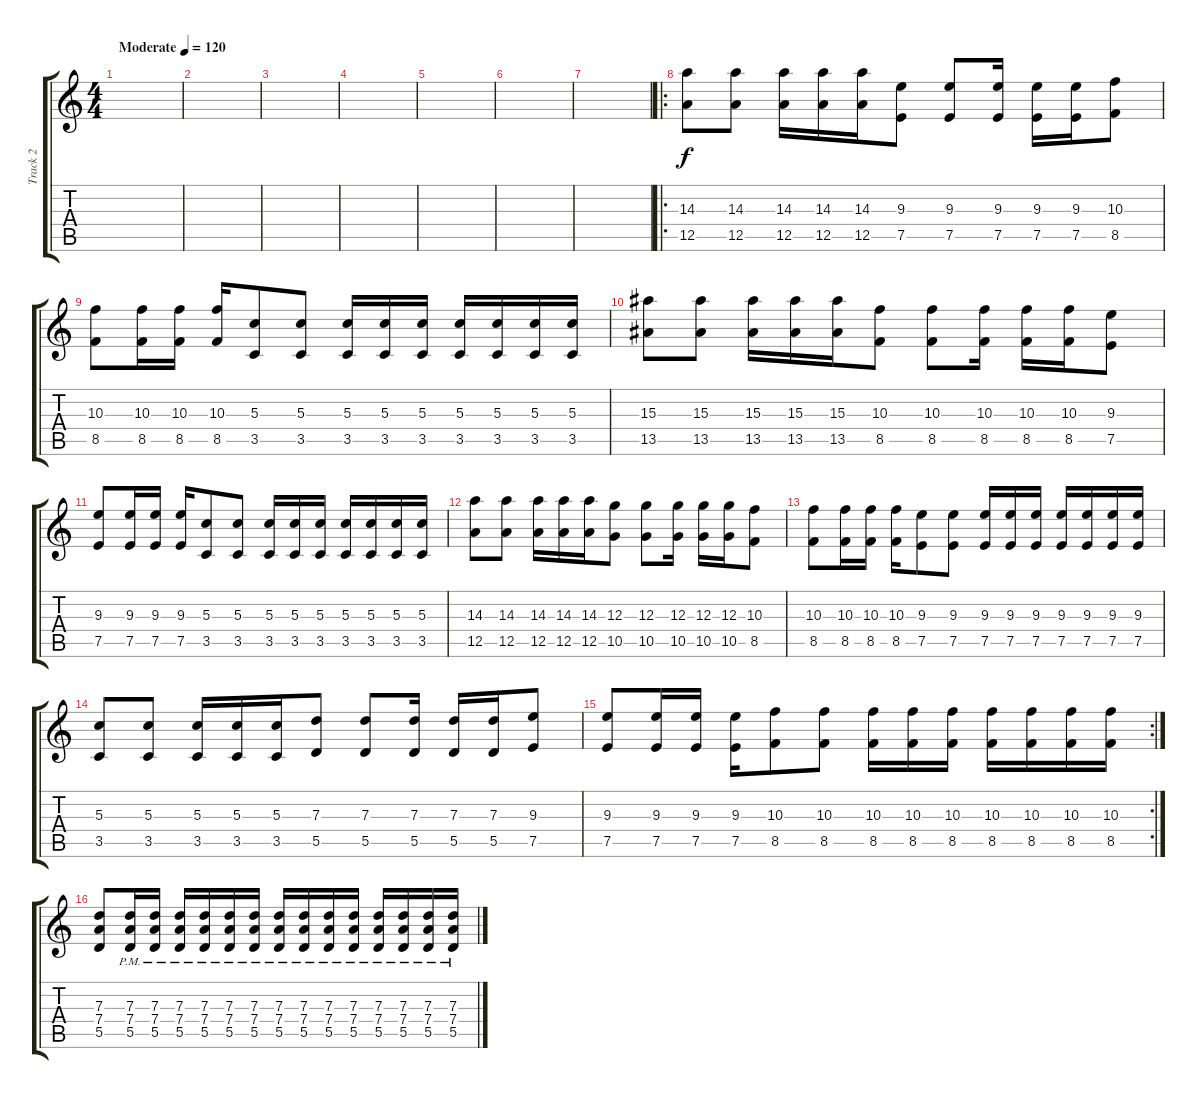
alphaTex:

\track ("Track 2" "Track 2") {instrument overdrivenguitar}
\staff {score tabs}
\tuning (E4 B3 G3 D3 A2 D2) {hide}
\ts (4 4)
\tempo (120 "Moderate")
\clef g2
\ks c
|
|
|
|
|
|
|
\ro
(14.3 12.5).8 (14.3 12.5).8 (14.3 12.5).16 (14.3 12.5).16 (14.3 12.5).16 (9.3 7.5).8 (9.3 7.5).8 (9.3 7.5).16 (9.3 7.5).16 (9.3 7.5).16 (10.3 8.5).8 |
(10.3 8.5).8 (10.3 8.5).16 (10.3 8.5).16 (10.3 8.5).16 (5.3 3.5).8 (5.3 3.5).8 (5.3 3.5).16 (5.3 3.5).16 (5.3 3.5).16 (5.3 3.5).16 (5.3 3.5).16 (5.3 3.5).16 (5.3 3.5).16 |
(15.3 13.5).8 (15.3 13.5).8 (15.3 13.5).16 (15.3 13.5).16 (15.3 13.5).16 (10.3 8.5).8 (10.3 8.5).8 (10.3 8.5).16 (10.3 8.5).16 (10.3 8.5).16 (9.3 7.5).8 |
(9.3 7.5).8 (9.3 7.5).16 (9.3 7.5).16 (9.3 7.5).16 (5.3 3.5).8 (5.3 3.5).8 (5.3 3.5).16 (5.3 3.5).16 (5.3 3.5).16 (5.3 3.5).16 (5.3 3.5).16 (5.3 3.5).16 (5.3 3.5).16 |
(14.3 12.5).8 (14.3 12.5).8 (14.3 12.5).16 (14.3 12.5).16 (14.3 12.5).16 (12.3 10.5).8 (12.3 10.5).8 (12.3 10.5).16 (12.3 10.5).16 (12.3 10.5).16 (10.3 8.5).8 |
(10.3 8.5).8 (10.3 8.5).16 (10.3 8.5).16 (10.3 8.5).16 (9.3 7.5).8 (9.3 7.5).8 (9.3 7.5).16 (9.3 7.5).16 (9.3 7.5).16 (9.3 7.5).16 (9.3 7.5).16 (9.3 7.5).16 (9.3 7.5).16 |
(5.3 3.5).8 (5.3 3.5).8 (5.3 3.5).16 (5.3 3.5).16 (5.3 3.5).16 (7.3 5.5).8 (7.3 5.5).8 (7.3 5.5).16 (7.3 5.5).16 (7.3 5.5).16 (9.3 7.5).8 |
\rc 2
(9.3 7.5).8 (9.3 7.5).16 (9.3 7.5).16 (9.3 7.5).16 (10.3 8.5).8 (10.3 8.5).8 (10.3 8.5).16 (10.3 8.5).16 (10.3 8.5).16 (10.3 8.5).16 (10.3 8.5).16 (10.3 8.5).16 (10.3 8.5).16 |
(7.3 7.4 5.5).8 (7.3{pm} 7.4{pm} 5.5{pm}).16 (7.3{pm} 7.4{pm} 5.5{pm}).16 (7.3{pm} 7.4{pm} 5.5{pm}).16 (7.3{pm} 7.4{pm} 5.5{pm}).16 (7.3{pm} 7.4{pm} 5.5{pm}).16 (7.3{pm} 7.4{pm} 5.5{pm}).16 (7.3{pm} 7.4{pm} 5.5{pm}).16 (7.3{pm} 7.4{pm} 5.5{pm}).16 (7.3{pm} 7.4{pm} 5.5).16 (7.3{pm} 7.4{pm} 5.5{pm}).16 (7.3{pm} 7.4{pm} 5.5{pm}).16 (7.3{pm} 7.4{pm} 5.5{pm}).16 (7.3{pm} 7.4{pm} 5.5{pm}).16 (7.3{pm} 7.4{pm} 5.5{pm}).16
